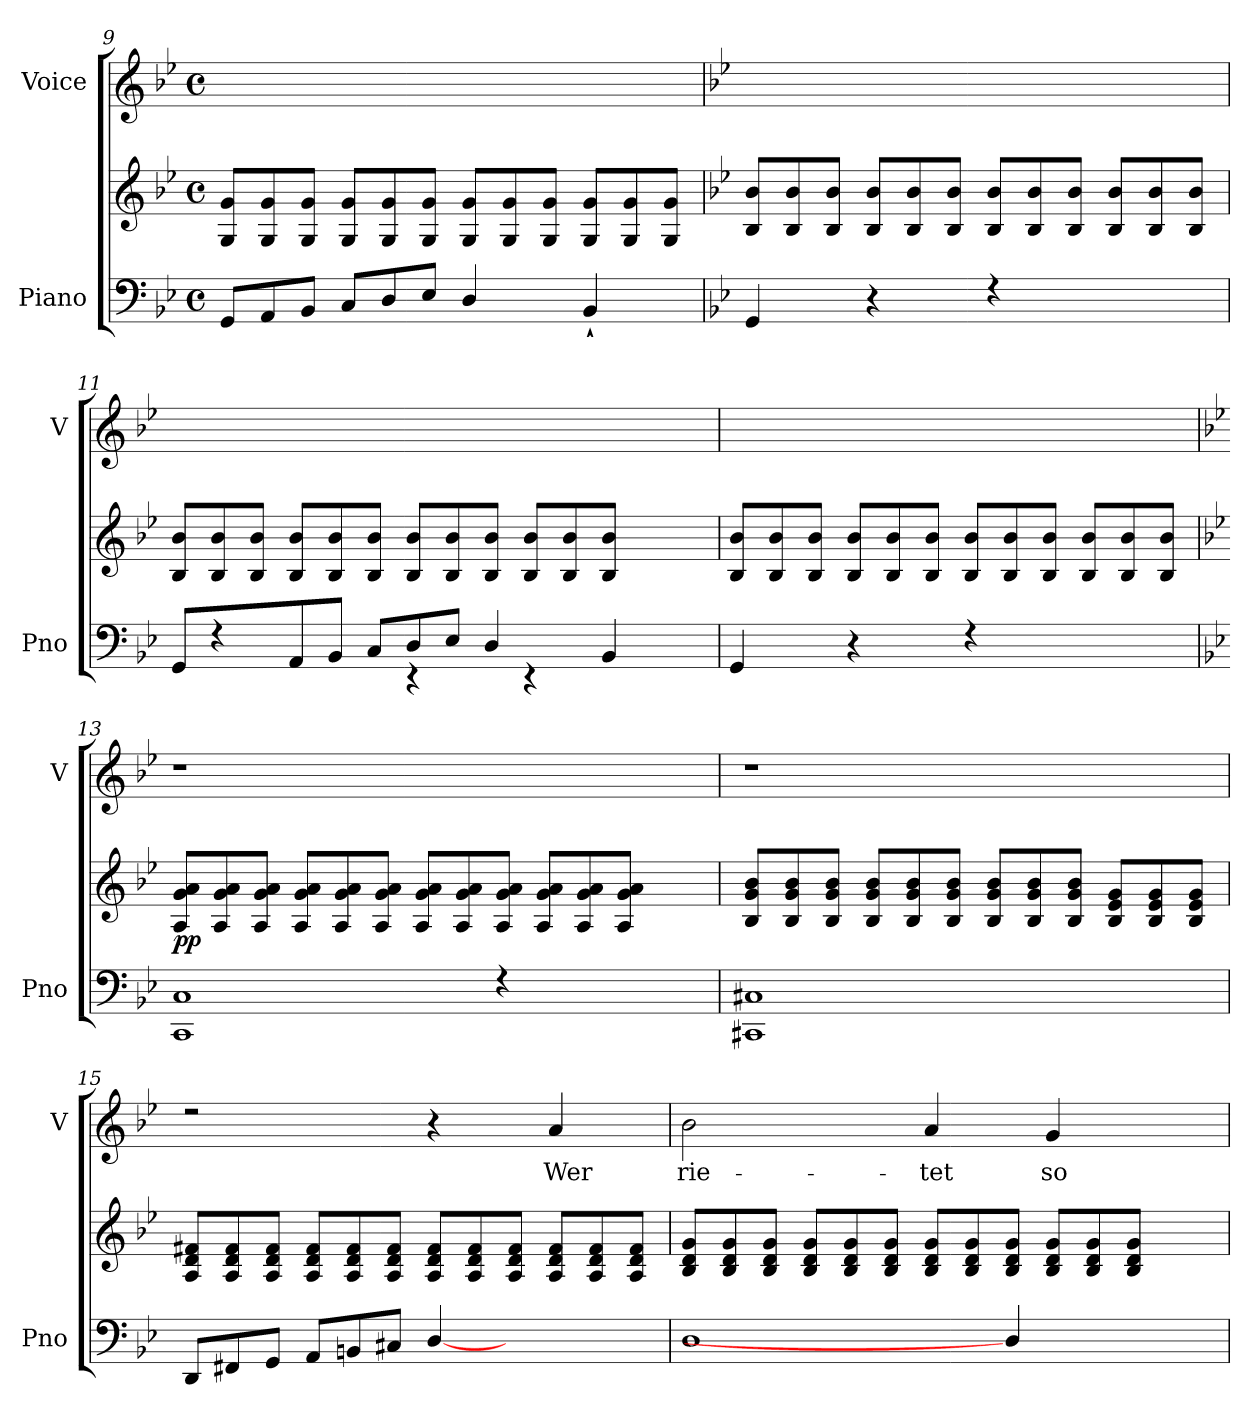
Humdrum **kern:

**kern	**kern	**dynam	**kern	**text
*part2	*part2	*part2	*part1	*part1
*staff3	*staff2	*staff2/3	*staff1	*staff1
*I"Piano	*	*	*I"Voice	*
*I'Pno	*	*	*I'V	*
!!LO:LB:g=z
*clefF4	*clefG2	*	*clefG2	*
*k[b-e-]	*k[b-e-]	*	*k[b-e-]	*
*M4/4	*M4/4	*	*M4/4	*
*met(c)	*met(c)	*	*met(c)	*
=9	=9	=9	=9	=9
8GG/L	8G/ 8g/L	.	1ryy	.
8AA/	8G/ 8g/	.	.	.
8BB-/J	8G/ 8g/J	.	.	.
8C/L	8G/ 8g/L	.	.	.
8D/	8G/ 8g/	.	.	.
8E-/J	8G/ 8g/J	.	.	.
4D/	8G/ 8g/L	.	.	.
.	8G/ 8g/	.	.	.
8ryy	8G/ 8g/J	.	2ryy	.
4BB-`/	8G/ 8g/L	.	.	.
.	8G/ 8g/	.	.	.
8ryy	8G/ 8g/J	.	.	.
!!LO:LB:g=z
=10	=10	=10	=10	=10
*k[b-e-]	*k[b-e-]	*	*k[b-e-]	*
4GG/	8B-/ 8b-/L	.	1ryy	.
.	8B-/ 8b-/	.	.	.
8ryy	8B-/ 8b-/J	.	.	.
4r	8B-/ 8b-/L	.	.	.
.	8B-/ 8b-/	.	.	.
8ryy	8B-/ 8b-/J	.	.	.
4rF	8B-/ 8b-/L	.	.	.
.	8B-/ 8b-/	.	.	.
4ryy	8B-/ 8b-/J	.	2ryy	.
.	8B-/ 8b-/L	.	.	.
4ryy	8B-/ 8b-/	.	.	.
.	8B-/ 8b-/J	.	.	.
=11	=11	=11	=11	=11
*^	*	*	*	*
8GG/L	2.ryy	8B-/ 8b-/L	.	1ryy	.
4rF	.	8B-/ 8b-/	.	.	.
.	.	8B-/ 8b-/J	.	.	.
8AA/	.	8B-/ 8b-/L	.	.	.
8BB-/J	.	8B-/ 8b-/	.	.	.
8C/L	.	8B-/ 8b-/J	.	.	.
8D/	4rEE	8B-/ 8b-/L	.	.	.
8E-/J	.	8B-/ 8b-/	.	.	.
4D/	8ryy	8B-/ 8b-/J	.	2.ryy	.
.	4rEE	8B-/ 8b-/L	.	.	.
8ryy	.	8B-/ 8b-/	.	.	.
4BB-/	4.ryy	8B-/ 8b-/J	.	.	.
.	.	4ryy	.	.	.
8ryy	.	.	.	.	.
*v	*v	*	*	*	*
!!LO:LB:g=z
=12	=12	=12	=12	=12
4GG/	8B-/ 8b-/L	.	1ryy	.
.	8B-/ 8b-/	.	.	.
8ryy	8B-/ 8b-/J	.	.	.
4r	8B-/ 8b-/L	.	.	.
.	8B-/ 8b-/	.	.	.
8ryy	8B-/ 8b-/J	.	.	.
4rF	8B-/ 8b-/L	.	.	.
.	8B-/ 8b-/	.	.	.
4ryy	8B-/ 8b-/J	.	2ryy	.
.	8B-/ 8b-/L	.	.	.
4ryy	8B-/ 8b-/	.	.	.
.	8B-/ 8b-/J	.	.	.
!!LO:PB:g=z
=13	=13	=13	=13	=13
*k[b-e-]	*k[b-e-]	*	*k[b-e-]	*
*^	*	*	*	*
!	!	!	!LO:DY:b	!	!
1C	1CC	8A/ 8g/ 8a/L	pp	1r	.
.	.	8A/ 8g/ 8a/	.	.	.
.	.	8A/ 8g/ 8a/J	.	.	.
.	.	8A/ 8g/ 8a/L	.	.	.
.	.	8A/ 8g/ 8a/	.	.	.
.	.	8A/ 8g/ 8a/J	.	.	.
.	.	8A/ 8g/ 8a/L	.	.	.
.	.	8A/ 8g/ 8a/	.	.	.
4rF	2.ryy	8A/ 8g/ 8a/J	.	2.ryy	.
.	.	8A/ 8g/ 8a/L	.	.	.
2ryy	.	8A/ 8g/ 8a/	.	.	.
.	.	8A/ 8g/ 8a/J	.	.	.
.	.	4ryy	.	.	.
=14	=14	=14	=14	=14	=14
1C#X	1CC#X	8B-/ 8g/ 8b-/L	.	1r	.
.	.	8B-/ 8g/ 8b-/	.	.	.
.	.	8B-/ 8g/ 8b-/J	.	.	.
.	.	8B-/ 8g/ 8b-/L	.	.	.
.	.	8B-/ 8g/ 8b-/	.	.	.
.	.	8B-/ 8g/ 8b-/J	.	.	.
.	.	8B-/ 8g/ 8b-/L	.	.	.
.	.	8B-/ 8g/ 8b-/	.	.	.
2ryy	2ryy	8B-/ 8g/ 8b-/J	.	2ryy	.
.	.	8B-/ 8e-/ 8g/L	.	.	.
.	.	8B-/ 8e-/ 8g/	.	.	.
.	.	8B-/ 8e-/ 8g/J	.	.	.
*v	*v	*	*	*	*
!!LO:LB:g=z
=15	=15	=15	=15	=15
8DD/L	8A/ 8d/ 8f#X/L	.	2rdd	.
8FF#X/	8A/ 8d/ 8f#/	.	.	.
8GG/J	8A/ 8d/ 8f#/J	.	.	.
8AA/L	8A/ 8d/ 8f#/L	.	.	.
8BBn/	8A/ 8d/ 8f#/	.	4ryy	.
8C#X/J	8A/ 8d/ 8f#/J	.	.	.
[4D/	8A/ 8d/ 8f#/L	.	4r	.
.	8A/ 8d/ 8f#/	.	.	.
4ryy	8A/ 8d/ 8f#/J	.	8ryy	.
!	!	!	!	!LO:LY:b
.	8A/ 8d/ 8f#/L	.	4a/	Wer
4ryy	8A/ 8d/ 8f#/	.	.	.
.	8A/ 8d/ 8f#/J	.	8ryy	.
!!LO:PB:g=z
=16	=16	=16	=16	=16
!	!	!	!	!LO:LY:b
1D	8B-/ 8d/ 8g/L	.	2b-\	rie-
.	8B-/ 8d/ 8g/	.	.	.
.	8B-/ 8d/ 8g/J	.	.	.
.	8B-/ 8d/ 8g/L	.	.	.
.	8B-/ 8d/ 8g/	.	4ryy	.
.	8B-/ 8d/ 8g/J	.	.	.
!	!	!	!	!LO:LY:b
.	8B-/ 8d/ 8g/L	.	4a/	-tet
.	8B-/ 8d/ 8g/	.	.	.
4D/]	8B-/ 8d/ 8g/J	.	8ryy	.
!	!	!	!	!LO:LY:b
.	8B-/ 8d/ 8g/L	.	4g/	so
2ryy	8B-/ 8d/ 8g/	.	.	.
.	8B-/ 8d/ 8g/J	.	8ryy	.
.	4ryy	.	4ryy	.
=	=	=	=	=
*-	*-	*-	*-	*-
